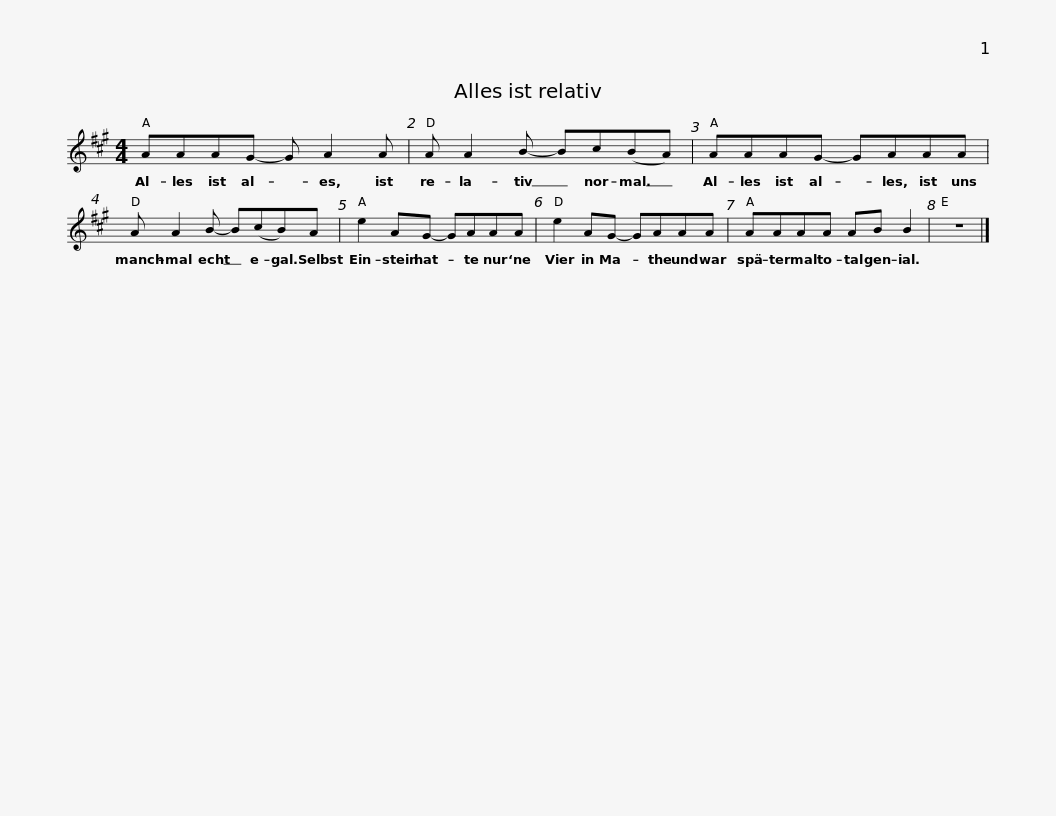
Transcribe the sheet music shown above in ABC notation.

X:1
L:1/8
M:4/4
I:linebreak $
K:A
V:1 treble
V:1
 AAAG- G A2 A | A A2 B- Bc(BA) | AAAG- GAAA |$ A A2 B- B(cB)A | e2 AG- GAAA | %5
 e2 AG- GAAA |$ AAAA AB B2 | z8 |] %8
